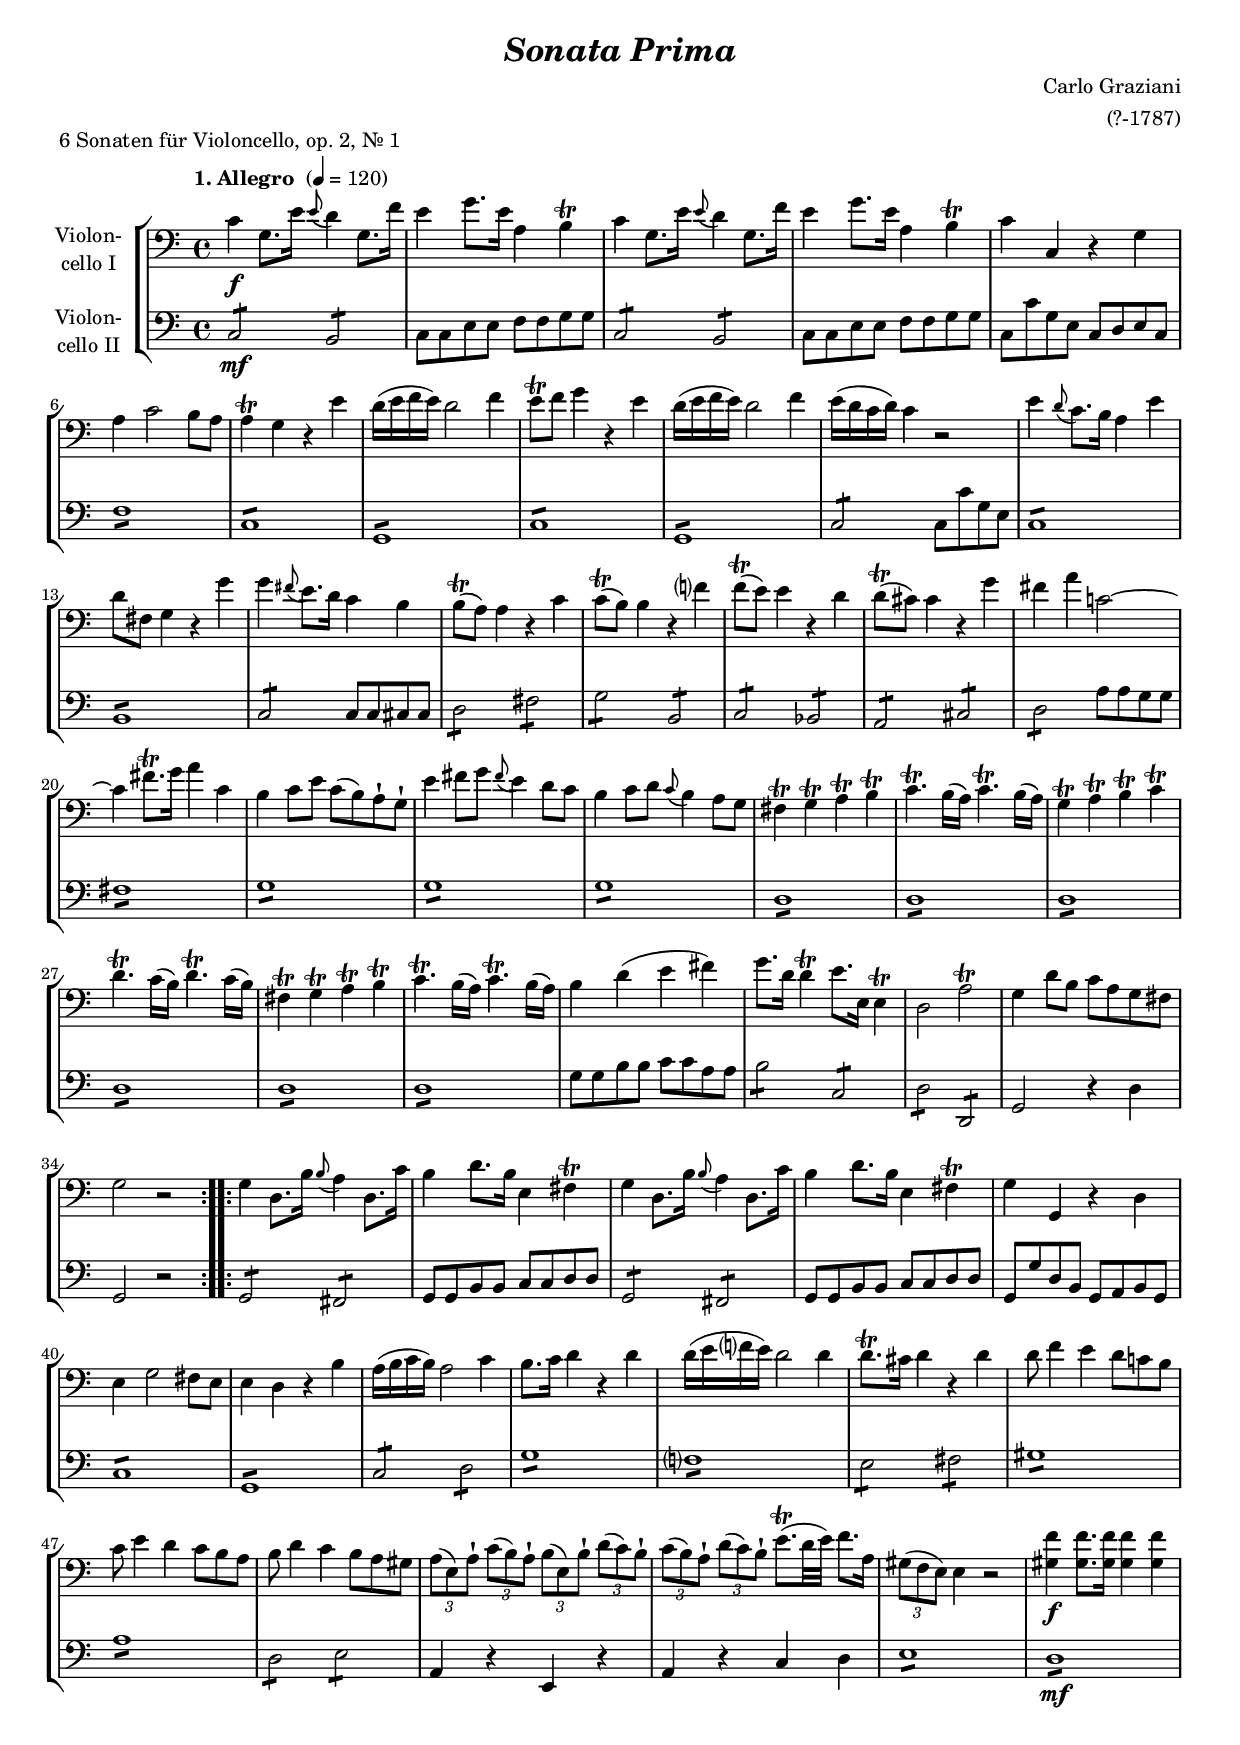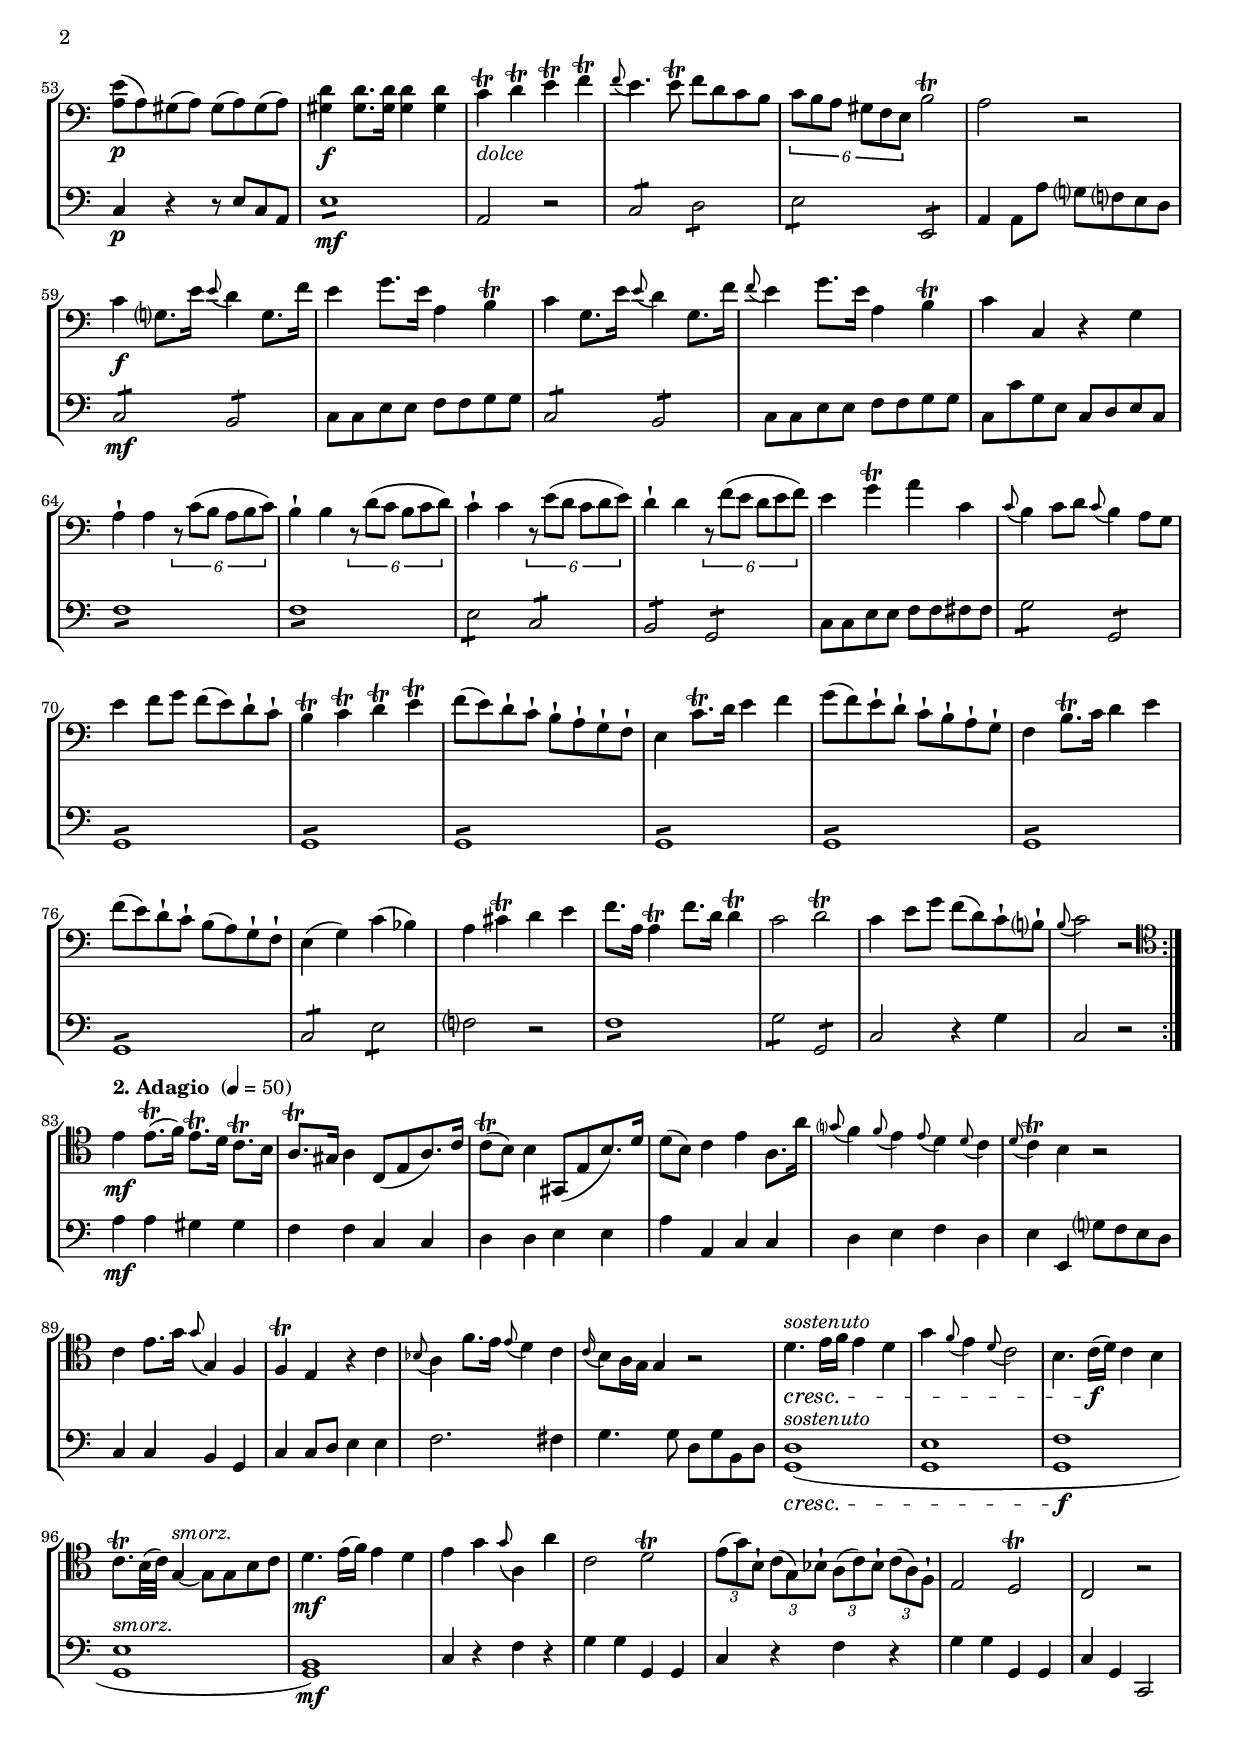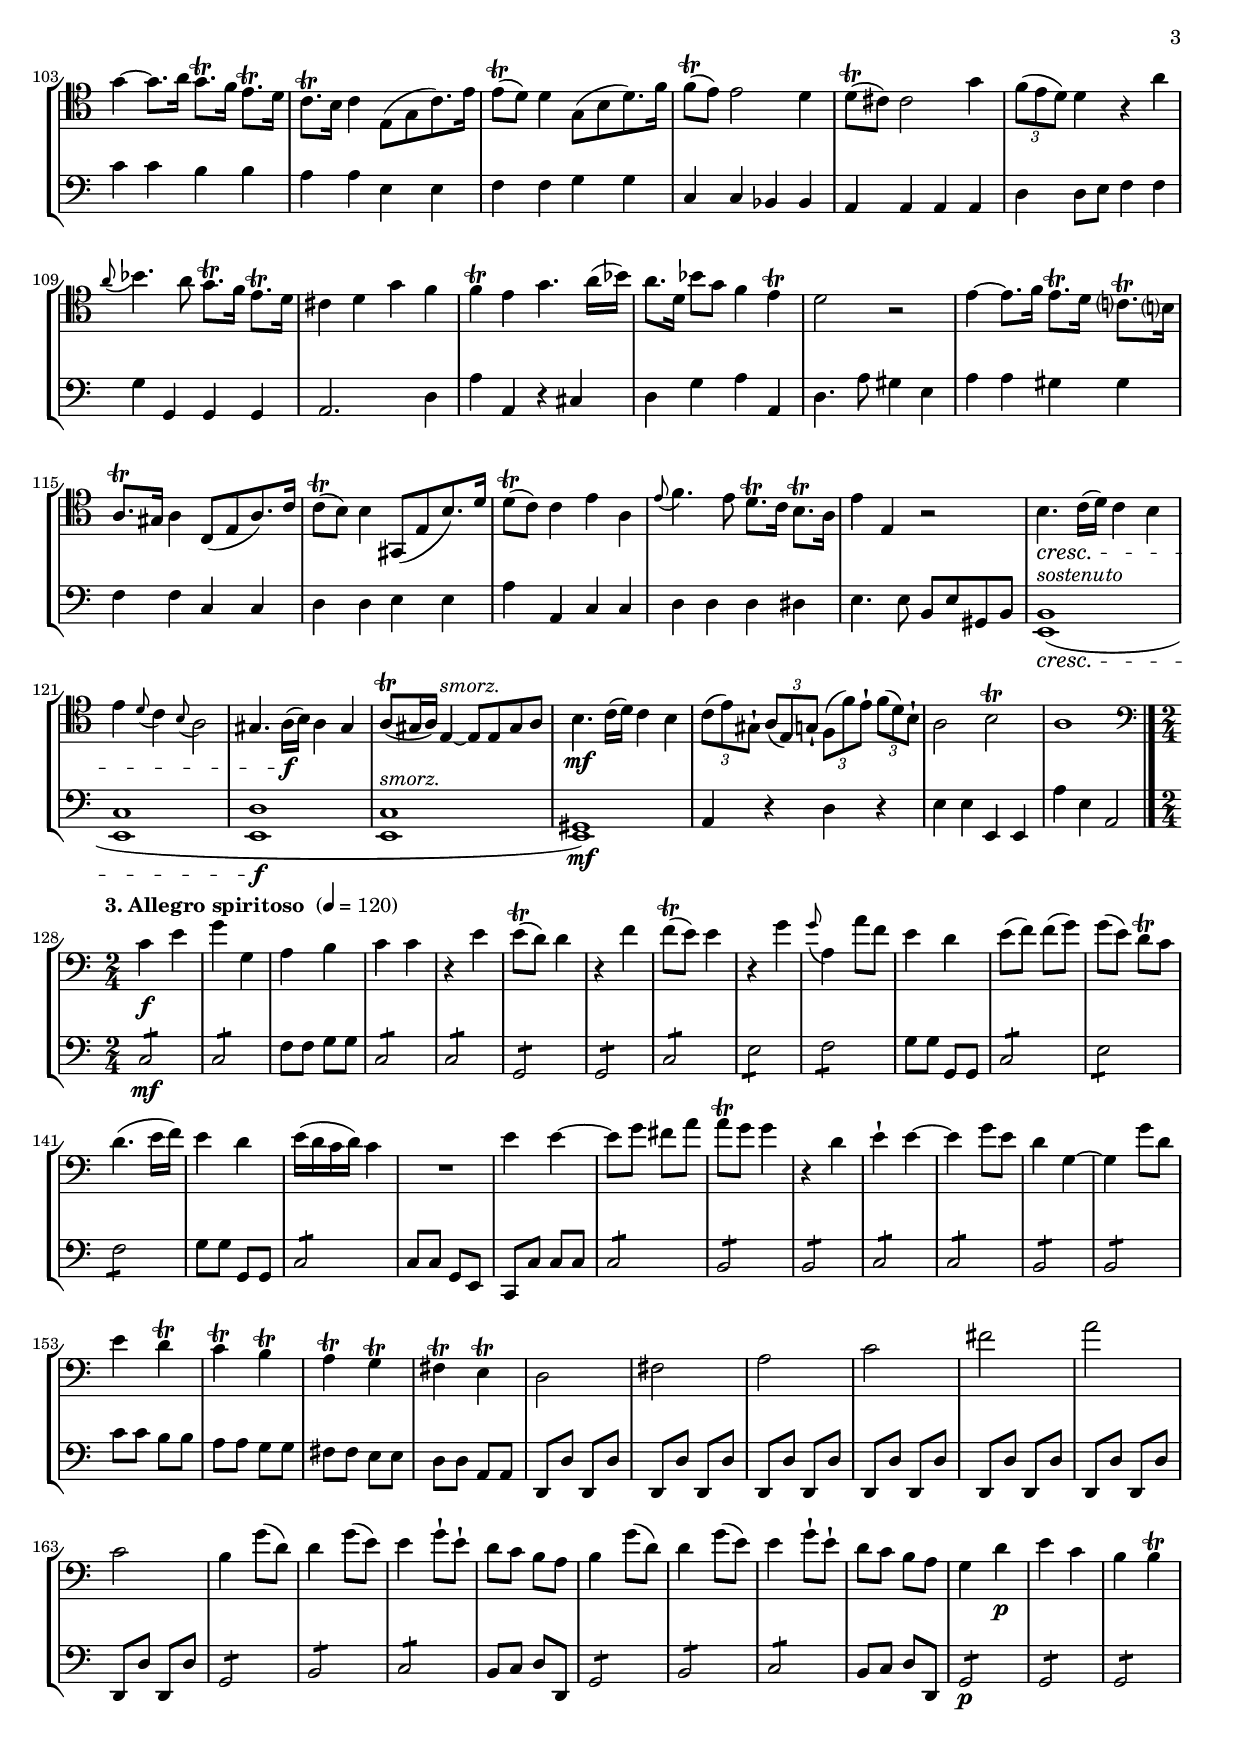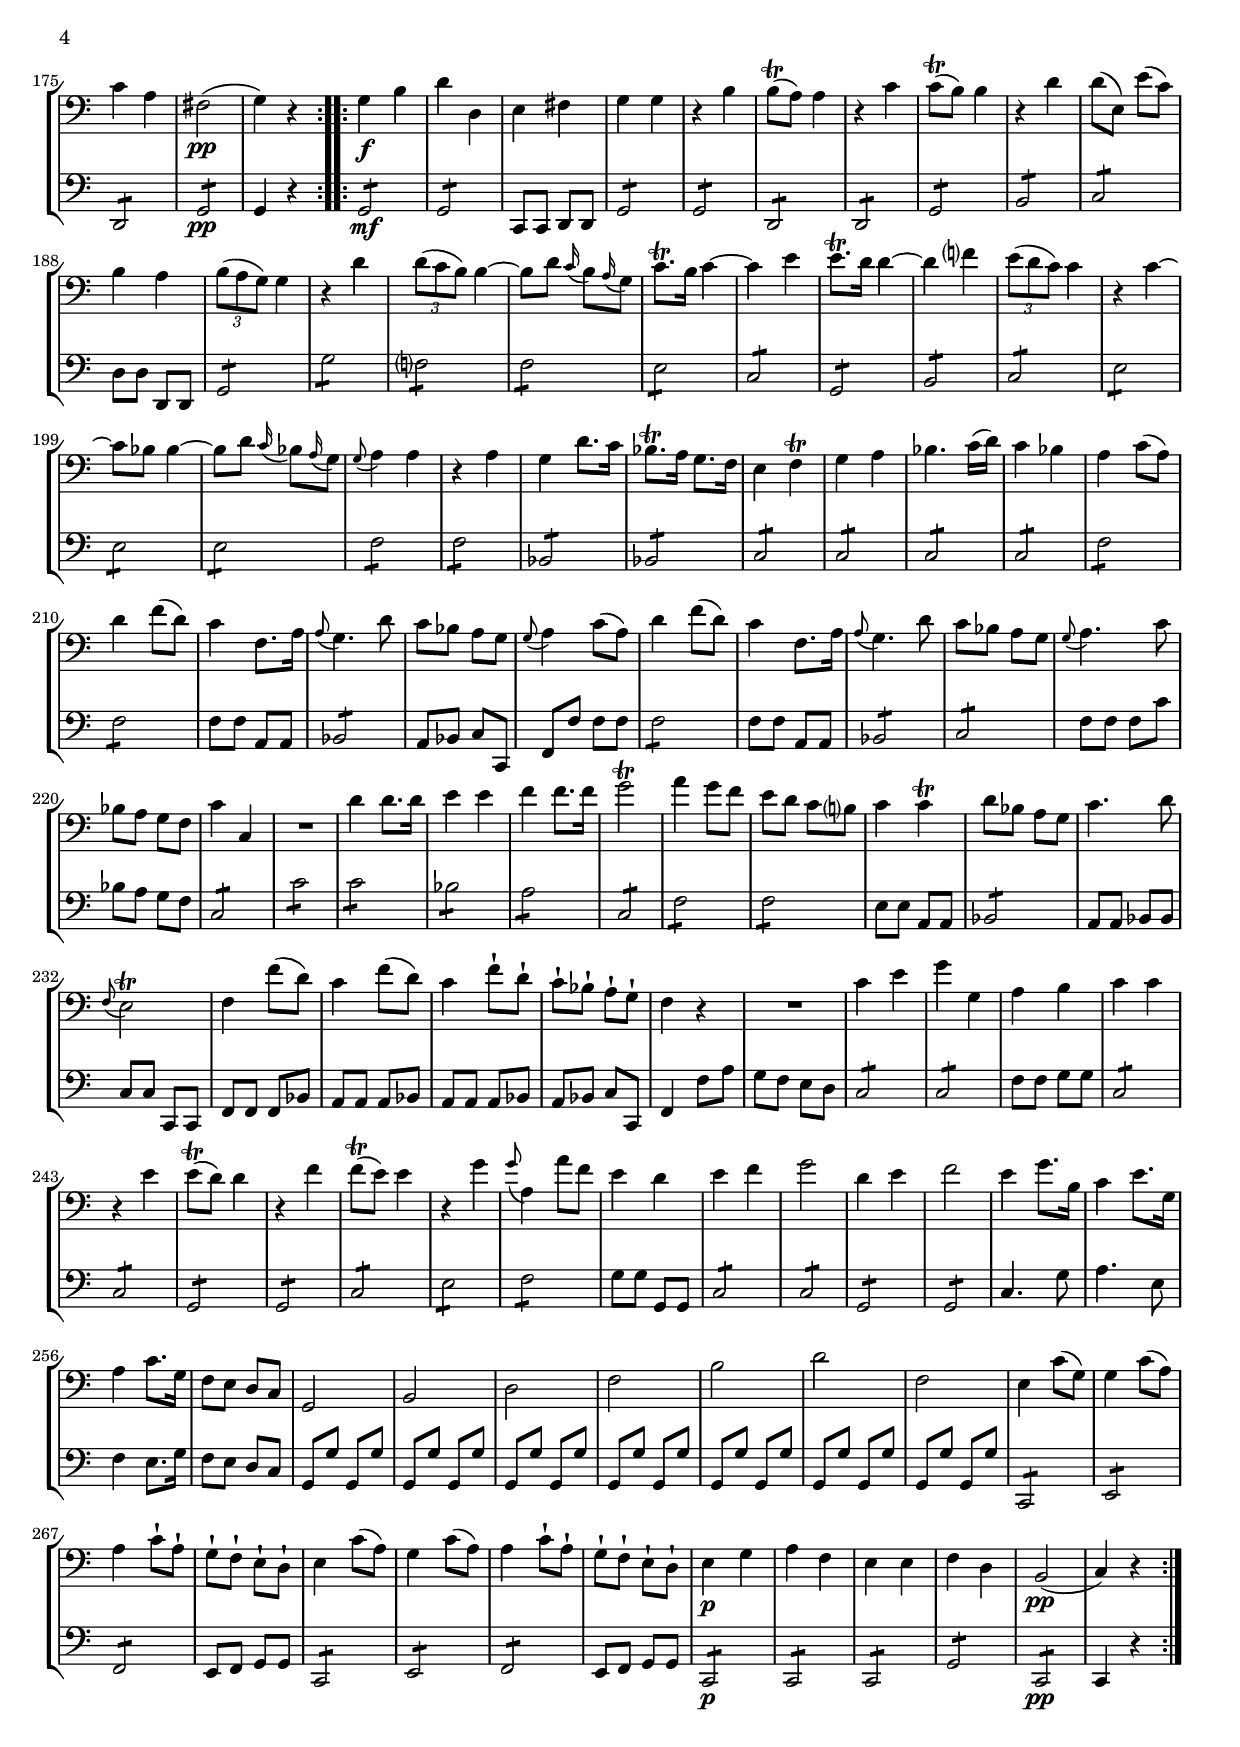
\version "2.18.2"
\include "deutsch.ly"
  
#(set-global-staff-size 17.8)

\header {
  title     = \markup \bold \italic "Sonata Prima"
  composer  = "Carlo Graziani"
  arranger  = "(?-1787)"
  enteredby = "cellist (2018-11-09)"
  piece     = "6 Sonaten für Violoncello, op. 2, Nr. 1"
}

voiceconsts = {
  \key c \major
  \time 4/4
  \clef "bass"
%  \numericTimeSignature
  \compressFullBarRests
  % Set default beaming for all staves
% \set Timing.beamExceptions = #'()
% \set Timing.baseMoment     = #(ly:make-moment 1 4)
% \set Timing.beatStructure  = #'(1 1 1)
}

micl = "clarinet"
mifl = "flute"
miob = "oboe"
mifh = "french horn"
misx = "tenor sax"
mist = "string ensemble 1"
miba = "cello"

introa = {        \tempo "1. Allegro "            4=120 }
introb = { \break \tempo "2. Adagio "             4=50 }
introc = { \break \tempo "3. Allegro spiritoso "  4=120 \time 2/4 }

dolc = \markup \italic "dolce"
smor = \markup \italic "smorz."
sost = \markup \italic "sostenuto"

va = \relative c' {
  \voiceconsts

  \introa
  \repeat volta 2 {
    c4\f g8. e'16 \appoggiatura e8 d4 g,8. f'16
    e4 g8. e16 a,4 h\trill
    c g8. e'16 \appoggiatura e8 d4 g,8. f'16
    e4 g8. e16 a,4 h\trill
    c c, r g'
    a c2 h8 a

    a4\trill g r e'
    d16( e f e) d2 f4
    e8\trill f g4 r e
    d16( e f e) d2 f4
    e16( d c d) c4 r2
    e4 \appoggiatura d8 c8. h16 a4 e'
    d8 fis, g4 r g'

    g \appoggiatura fis8 e8. d16 c4 h
    h8(\trill a) a4 r c
    c8(\trill h) h4 r f'?
    f8(\trill e) e4 r d
    d8(\trill cis) cis4 r g'
    fis a c,!2~
    c4 fis8.\trill g16 a4 c,

    h c8 e c( h) a-! g-!
    e'4 fis8 g \appoggiatura fis e4 d8 c
    h4 c8 d \appoggiatura c h4 a8 g
    fis4\trill g\trill a\trill h\trill
    c4.\trill h16( a) c4.\trill h16( a)
    g4\trill a\trill h\trill c\trill
    d4.\trill c16( h) d4.\trill c16( h)

    fis4\trill g\trill a\trill h\trill
    c4.\trill h16( a) c4.\trill h16( a)
    h4 d( e fis)
    g8. d16 d4\trill e8. e,16 e4\trill
    d2 a'\trill
    g4 d'8 h c a g fis
    g2 r
  }

  \repeat volta 2 {
    g4 d8. h'16 \appoggiatura h8 a4 d,8. c'16

    h4 d8. h16 e,4 fis\trill
    g d8. h'16 \appoggiatura h8 a4 d,8. c'16
    h4 d8. h16 e,4 fis\trill
    g g, r d'
    e g2 fis8 e
    e4 d r h'
    a16( h c h) a2 c4

    h8. c16 d4 r d
    d16( e f? e) d2 d4
    d8.\trill cis16 d4 r d
    d8 f4 e d8 c! h
    c e4 d c8 h a
    h d4 c h8 a gis

    \tuplet 3/2 4 {
      a( e) a-! c[( h) a]-! h( e,) h'-! d[( c) h]-!
      c( h) a-! d[( c) h]-! } e8.(\trill d32 e) f8. a,16
    \tuplet 3/2 4 { gis8( f e) } e4 r2
    <gis f'>4\f <gis f'>8. <gis f'>16 <gis f'>4 <gis f'>
    <a e'>8(\p a) gis( a) gis( a) gis( a)
    <gis d'>4\f <gis d'>8. <gis d'>16 <gis d'>4 <gis d'>

    c_\dolc\trill d\trill e\trill f\trill
    \appoggiatura f8 e4. e8\trill f d c h
    \tuplet 6/4 2 { c h a gis f e } h'2\trill
    a r
    c4\f g?8. e'16 \appoggiatura e8 d4 g,8. f'16
    e4 g8. e16 a,4 h\trill
    c g8. e'16 \appoggiatura e8 d4 g,8. f'16

    \appoggiatura f8 e4 g8. e16 a,4 h\trill
    c c, r g'
    a-! a \tuplet 6/4 2 { r8 c( h a h c) }
    h4-! h \tuplet 6/4 2 { r8 d( c h c d) }
    c4-! c \tuplet 6/4 2 { r8 e( d c d e) }
    d4-! d \tuplet 6/4 2 { r8 f( e d e f) }

    e4 g\trill a c,
    \appoggiatura c8 h4 c8 d \appoggiatura c h4 a8 g
    e'4 f8 g f( e) d-! c-!
    h4\trill c\trill d\trill e\trill
    f8( e) d-! c-! h-! a-! g-! f-!
    e4 c'8.\trill d16 e4 f
    g8( f) e-! d-! c-! h-! a-! g-!

    f4 h8.\trill c16 d4 e
    f8( e) d-! c-! h( a) g-! f-!
    e4( g) c( b)
    a cis\trill d e
    f8. a,16 a4\trill f'8. d16 d4\trill
    c2 d\trill
    c4 e8 g f( d) c-! h?-!
    \appoggiatura h c2 r
  }

  \introb \clef "tenor"
  e4\mf e8.(\trill f16) e8.\trill d16 c8.\trill h16
  a8.\trill gis16 a4 c,8[( e a8.) c16]
  c8(\trill h) h4 gis,8[( e' h'8.) d16]
  d8( h) c4 e a,8. a'16
  \appoggiatura g?8 f4 \appoggiatura f8 e4 \appoggiatura e8 d4 \appoggiatura d8 c4
  \appoggiatura d8 c4\trill h r2
  c4 e8. g16 \appoggiatura g8 g,4 f
  f\trill e r c'

  \appoggiatura b8 a4 f'8. e16 \appoggiatura e8 d4 c
  \appoggiatura c16 h8 a16 g g4 r2
  d'4.^\sost\cresc e16 f e4 d
  g \appoggiatura f8 e4 \appoggiatura d8 c2
  h4. c16(\f d) c4 h
  c8.\trill h32( c) g4~^\smor g8 g h c
  d4.\mf e16( f) e4 d
  e g \appoggiatura g8 a,4 a'
  c,2 d\trill
  \tuplet 3/2 4 { e8( g) h,-! c[( g) b]-! a( c) b-! c[( a) f]-! }

  e2 d\trill
  c r
  g''4~ g8. a16 g8.\trill f16 e8.\trill d16
  c8.\trill h16 c4 e,8[( g c8.) e16]
  e8(\trill d) d4 g,8[( h d8.) f16]
  f8(\trill e) e2 d4
  d8(\trill cis) cis2 g'4
  \tuplet 3/2 4 { f8( e d) } d4 r a'
  \appoggiatura a8 b4. a8 g8.\trill f16 e8.\trill d16

  cis4 d g f
  f\trill e g4. a16( b)
  a8. d,16 b'8 g f4 e\trill
  d2 r
  e4~ e8. f16 e8.\trill d16 c?8.\trill h?16
  a8.\trill gis16 a4 c,8[( e a8.) c16]
  c8(\trill h) h4 gis,8[( e' h'8.) d16]
  d8(\trill c) c4 e a,
  \appoggiatura e'8 f4. e8 d8.\trill c16 h8.\trill a16

  e'4 e, r2
  h'4.\cresc c16( d) c4 h
  e \appoggiatura d8 c4 \appoggiatura h8 a2
  gis4. a16(\f h) a4 gis
  a8(\trill gis16 a) e4~^\smor e8 e gis a
  h4.\mf c16( d) c4 h
  \tuplet 3/2 4 { c8( e) gis,-! a[( e) g!]-! f( f') e-! f[( d) h]-! }
  a2 h\trill
  a1 \bar "|."

  \introc
  \repeat volta 2 { \clef "bass"
    c4\f e
    g g,
    a h
    c c
    r e
    e8(\trill d) d4
    r f
    f8(\trill e) e4
    r g
    \appoggiatura g8 a,4 a'8 f
    e4 d
    e8( f) f( g)
    g( e) d\trill c
    d4.( e16 f)
    e4 d
    e16( d c d) c4
    R2

    e4 e~
    e8 g fis a
    a\trill g g4
    r d
    e-! e~
    e g8 e
    d4 g,~
    g g'8 d
    e4 d\trill
    c\trill h\trill
    a\trill g\trill
    fis\trill e\trill
    d2
    fis
    a
    c
    fis

    a
    c,
    h4 g'8( d)
    d4 g8( e)
    e4 g8-! e-!
    d c h a
    h 4 g'8( d)
    d4 g8( e)
    e4 g8-! e-!
    d c h a
    g4 d'\p
    e c
    h h\trill
    c a
    fis2(\pp
    g4) r
  }
  \repeat volta 2 {
    g\f h
    d d,

    e fis
    g g
    r h
    h8(\trill a) a4
    r c
    c8(\trill h) h4
    r d
    d8( e,) e'( c)
    h4 a
    \tuplet 3/2 4 { h8( a g) } g4
    r d'
    \tuplet 3/2 4 { d8( c h) } h4~
    h8 d \appoggiatura c16 h8 \appoggiatura a16 g8
    c8.\trill h16 c4~
    c e
    e8.\trill d16 d4~
    d f?

    \tuplet 3/2 4 { e8( d c) } c4
    r c~
    c8 b b4~
    b8 d \appoggiatura c16 b8 \appoggiatura a16 g8
    \appoggiatura g a4 a
    r a
    g d'8. c16
    b8.\trill a16 g8. f16
    e4 f\trill
    g a
    b4. c16( d)
    c4 b
    a c8( a)
    d4 f8( d)
    c4 f,8. a16
    \appoggiatura a8 g4. d'8

    c b a g
    \appoggiatura g a4 c8( a)
    d4 f8( d)
    c4 f,8. a16
    \appoggiatura a8 g4. d'8
    c b a g
    \appoggiatura g a4. c8
    b a g f
    c'4 c,
    R2
    d'4 d8. d16
    e4 e
    f f8. f16
    g2\trill
    a4 g8 f
    e d c h?

    c4 c\trill
    d8 b a g
    c4. d8
    \appoggiatura  f, e2\trill
    f4 f'8( d)
    c4 f8( d)
    c4 f8-! d-!
    c-! b-! a-! g-!
    f4 r
    R2
    c'4 e
    g g,
    a h
    c c
    r e
    e8(\trill d) d4

    r f
    f8(\trill e) e4
    r g
    \appoggiatura g8 a,4 a'8 f
    e4 d
    e f
    g2
    d4 e
    f2
    e4 g8. h,16
    c4 e8. g,16
    a4 c8. g16
    f8 e d c
    g2
    h
    d
    f

    h
    d
    f,
    e4 c'8( g)
    g4 c8( a)
    a4 c8-! a-!
    g-! f-! e-! d-!
    e4 c'8( a)
    g4 c8( a)
    a4 c8-! a-!
    g-! f-! e-! d-!
    e4\p g
    a f
    e e
    f d
    h2(\pp
    c4) r
  }
}

vb = \relative c {
  \voiceconsts

  \introa
  \repeat volta 2 {
    \repeat tremolo 4 c8\mf \repeat tremolo 4 h
    c c e e f f g g
    \repeat tremolo 4 c, \repeat tremolo 4 h
    c c e e f f g g
    c, c' g e c d e c
    \repeat tremolo 8 f

    \repeat tremolo 8 c
    \repeat tremolo 8 g
    \repeat tremolo 8 c
    \repeat tremolo 8 g
    \repeat tremolo 4 c c c' g e
    \repeat tremolo 8 c
    \repeat tremolo 8 h

    \repeat tremolo 4 c c c cis cis
    \repeat tremolo 4 d \repeat tremolo 4 fis
    \repeat tremolo 4 g \repeat tremolo 4 h,
    \repeat tremolo 4 c \repeat tremolo 4 b
    \repeat tremolo 4 a \repeat tremolo 4 cis
    \repeat tremolo 4 d a' a g g
    \repeat tremolo 8 fis

    \repeat tremolo 8 g
    \repeat tremolo 8 g
    \repeat tremolo 8 g
    \repeat tremolo 8 d
    \repeat tremolo 8 d
    \repeat tremolo 8 d
    \repeat tremolo 8 d
    
    \repeat tremolo 8 d
    \repeat tremolo 8 d
    g g h h c c a a
    \repeat tremolo 4 h    \repeat tremolo 4 c,
    \repeat tremolo 4 d    \repeat tremolo 4 d,
    g2 r4 d'
    g,2 r
  }

  \repeat volta 2 {
    \repeat tremolo 4 g8 \repeat tremolo 4 fis

    g g h h c c d d
    \repeat tremolo 4 g, \repeat tremolo 4 fis
    g g h h c c d d
    g, g' d h g a h g
    \repeat tremolo 8 c
    \repeat tremolo 8 g
    \repeat tremolo 4 c \repeat tremolo 4 d

    \repeat tremolo 8 g
    \repeat tremolo 8 f?
    \repeat tremolo 4 e \repeat tremolo 4 fis
    \repeat tremolo 8 gis
    \repeat tremolo 8 a
    \repeat tremolo 4 d, \repeat tremolo 4 e

    a,4 r e r
    a r c d
    \repeat tremolo 8 e8
    \repeat tremolo 8 d\mf
    c4\p r r8 e c a
    \repeat tremolo 8 e'\mf

    a,2 r
    \repeat tremolo 4 c8 \repeat tremolo 4 d
    \repeat tremolo 4 e \repeat tremolo 4 e,
    a4 a8 a' g? f? e d
    \repeat tremolo 4 c\mf \repeat tremolo 4 h
    c c e e f f g g
    \repeat tremolo 4 c, \repeat tremolo 4 h

    c c e e f f g g
    c, c' g e c d e c
    \repeat tremolo 8 f
    \repeat tremolo 8 f
    \repeat tremolo 4 e \repeat tremolo 4 c
    \repeat tremolo 4 h \repeat tremolo 4 g

    c c e e f f fis fis
    \repeat tremolo 4 g \repeat tremolo 4 g,
    \repeat tremolo 8 g
    \repeat tremolo 8 g
    \repeat tremolo 8 g
    \repeat tremolo 8 g
    \repeat tremolo 8 g
    
    \repeat tremolo 8 g
    \repeat tremolo 8 g
    \repeat tremolo 4 c \repeat tremolo 4 e
    f?2 r
    \repeat tremolo 8 f8
    \repeat tremolo 4 g \repeat tremolo 4 g,
    c2 r4 g'
    c,2 r
  }

  \introb
  a'4\mf a gis gis
  f f c c
  d d e e
  a a, c c
  d e f d
  e e, g'?8 f e d
  c4 c h g
  c c8 d e4 e

  f2. fis4
  g4. g8 d g h, d
  <g, d'>1(^\sost\cresc
  <g e'>
  <g f'>\f
  <g e'>^\smor
  <g h>)\mf
  c4 r f r
  g g g, g
  c r f r

  g g g, g
  c g c,2
  c''4 c h h
  a a e e
  f f g g
  c, c b b
  a a a a
  d d8 e f4 f
  g g, g g

  a2. d4
  a' a, r cis
  d g a a,
  d4. a'8 gis4 e
  a a gis gis
  f f c c
  d d e e
  a a, c c
  d d d dis

  e4. e8 h e gis, h
  <e, h'>1(^\sost\cresc
  <e c'>
  <e d'>\f
  <e c'>^\smor
  <e gis>)\mf
  a4 r d r
  e e e, e
  a' e a,2 \bar "|."

  \introc
  \repeat volta 2 {
    \repeat tremolo 4 c8\mf
    \repeat tremolo 4 c8
    f f g g
    \repeat tremolo 4 c,
    \repeat tremolo 4 c
    \repeat tremolo 4 g
    \repeat tremolo 4 g
    \repeat tremolo 4 c
    \repeat tremolo 4 e
    \repeat tremolo 4 f
    g g g, g
    \repeat tremolo 4 c
    \repeat tremolo 4 e
    \repeat tremolo 4 f
    g g g, g
    \repeat tremolo 4 c
    c c g e

    c c' c c
    \repeat tremolo 4 c
    \repeat tremolo 4 h
    \repeat tremolo 4 h
    \repeat tremolo 4 c
    \repeat tremolo 4 c
    \repeat tremolo 4 h
    \repeat tremolo 4 h
    c' c h h
    a a g g
    fis fis e e
    d d a a
    d, d' d, d'
    d, d' d, d'
    d, d' d, d'
    d, d' d, d'
    d, d' d, d'
    
    d, d' d, d'
    d, d' d, d'
    \repeat tremolo 4 g,
    \repeat tremolo 4 h
    \repeat tremolo 4 c
    h c d d,
    \repeat tremolo 4 g
    \repeat tremolo 4 h
    \repeat tremolo 4 c
    h c d d,
    \repeat tremolo 4 g\p
    \repeat tremolo 4 g
    \repeat tremolo 4 g
    \repeat tremolo 4 d
    \repeat tremolo 4 g\pp
    g4 r
  }
  \repeat volta 2 {
    \repeat tremolo 4 g8\mf
    \repeat tremolo 4 g

    c, c d d
    \repeat tremolo 4 g
    \repeat tremolo 4 g
    \repeat tremolo 4 d
    \repeat tremolo 4 d
    \repeat tremolo 4 g
    \repeat tremolo 4 h
    \repeat tremolo 4 c
    d d d, d
    \repeat tremolo 4 g
    \repeat tremolo 4 g'
    \repeat tremolo 4 f?
    \repeat tremolo 4 f
    \repeat tremolo 4 e
    \repeat tremolo 4 c
    \repeat tremolo 4 g
    \repeat tremolo 4 h

    \repeat tremolo 4 c
    \repeat tremolo 4 e
    \repeat tremolo 4 e
    \repeat tremolo 4 e
    \repeat tremolo 4 f
    \repeat tremolo 4 f
    \repeat tremolo 4 b,
    \repeat tremolo 4 b
    \repeat tremolo 4 c
    \repeat tremolo 4 c
    \repeat tremolo 4 c
    \repeat tremolo 4 c
    \repeat tremolo 4 f
    \repeat tremolo 4 f
    f f a, a
    \repeat tremolo 4 b

    a b c c,
    f f' f f
    \repeat tremolo 4 f
    f f a, a
    \repeat tremolo 4 b
    \repeat tremolo 4 c
    f f f c'
    b a g f
    \repeat tremolo 4 c
    \repeat tremolo 4 c'
    \repeat tremolo 4 c
    \repeat tremolo 4 b
    \repeat tremolo 4 a
    \repeat tremolo 4 c,
    \repeat tremolo 4 f
    \repeat tremolo 4 f

    e e a, a
    \repeat tremolo 4 b
    a a b b
    c c c, c
    f f f b
    a a a b
    a a a b
    a b c c,
    f4 f'8 a
    g f e d
    \repeat tremolo 4 c
    \repeat tremolo 4 c
    f f g g
    \repeat tremolo 4 c,
    \repeat tremolo 4 c
    \repeat tremolo 4 g

    \repeat tremolo 4 g
    \repeat tremolo 4 c
    \repeat tremolo 4 e
    \repeat tremolo 4 f
    g g g, g
    \repeat tremolo 4 c
    \repeat tremolo 4 c
    \repeat tremolo 4 g
    \repeat tremolo 4 g
    c4. g'8
    a4. e8
    f4 e8. g16
    f8 e d c
    g g' g, g'
    g, g' g, g'
    g, g' g, g'
    g, g' g, g'
    
    g, g' g, g'
    g, g' g, g'
    g, g' g, g'
    \repeat tremolo 4 c,,
    \repeat tremolo 4 e
    \repeat tremolo 4 f
    e f g g
    \repeat tremolo 4 c,
    \repeat tremolo 4 e
    \repeat tremolo 4 f
    e f g g
    \repeat tremolo 4 c,\p
    \repeat tremolo 4 c
    \repeat tremolo 4 c
    \repeat tremolo 4 g'
    \repeat tremolo 4 c,\pp
    c4 r
  }
}


music = \new StaffGroup <<
      \new Staff {
	\set Staff.midiInstrument = \miba
	\set Staff.instrumentName = \markup \center-column { "Violon-" "cello I" }
	\transpose c c { \va }
      }

      \new Staff {
	\set Staff.midiInstrument = \miba
	\set Staff.instrumentName = \markup \center-column { "Violon-" "cello II" }
	\transpose c c { \vb }
      }
>>

\book {
  \score {
    \music
    \layout {}
  }

  \score {
    \unfoldRepeats \music

    \midi {
      \context {
        \Score
      }
    }
  }
}
